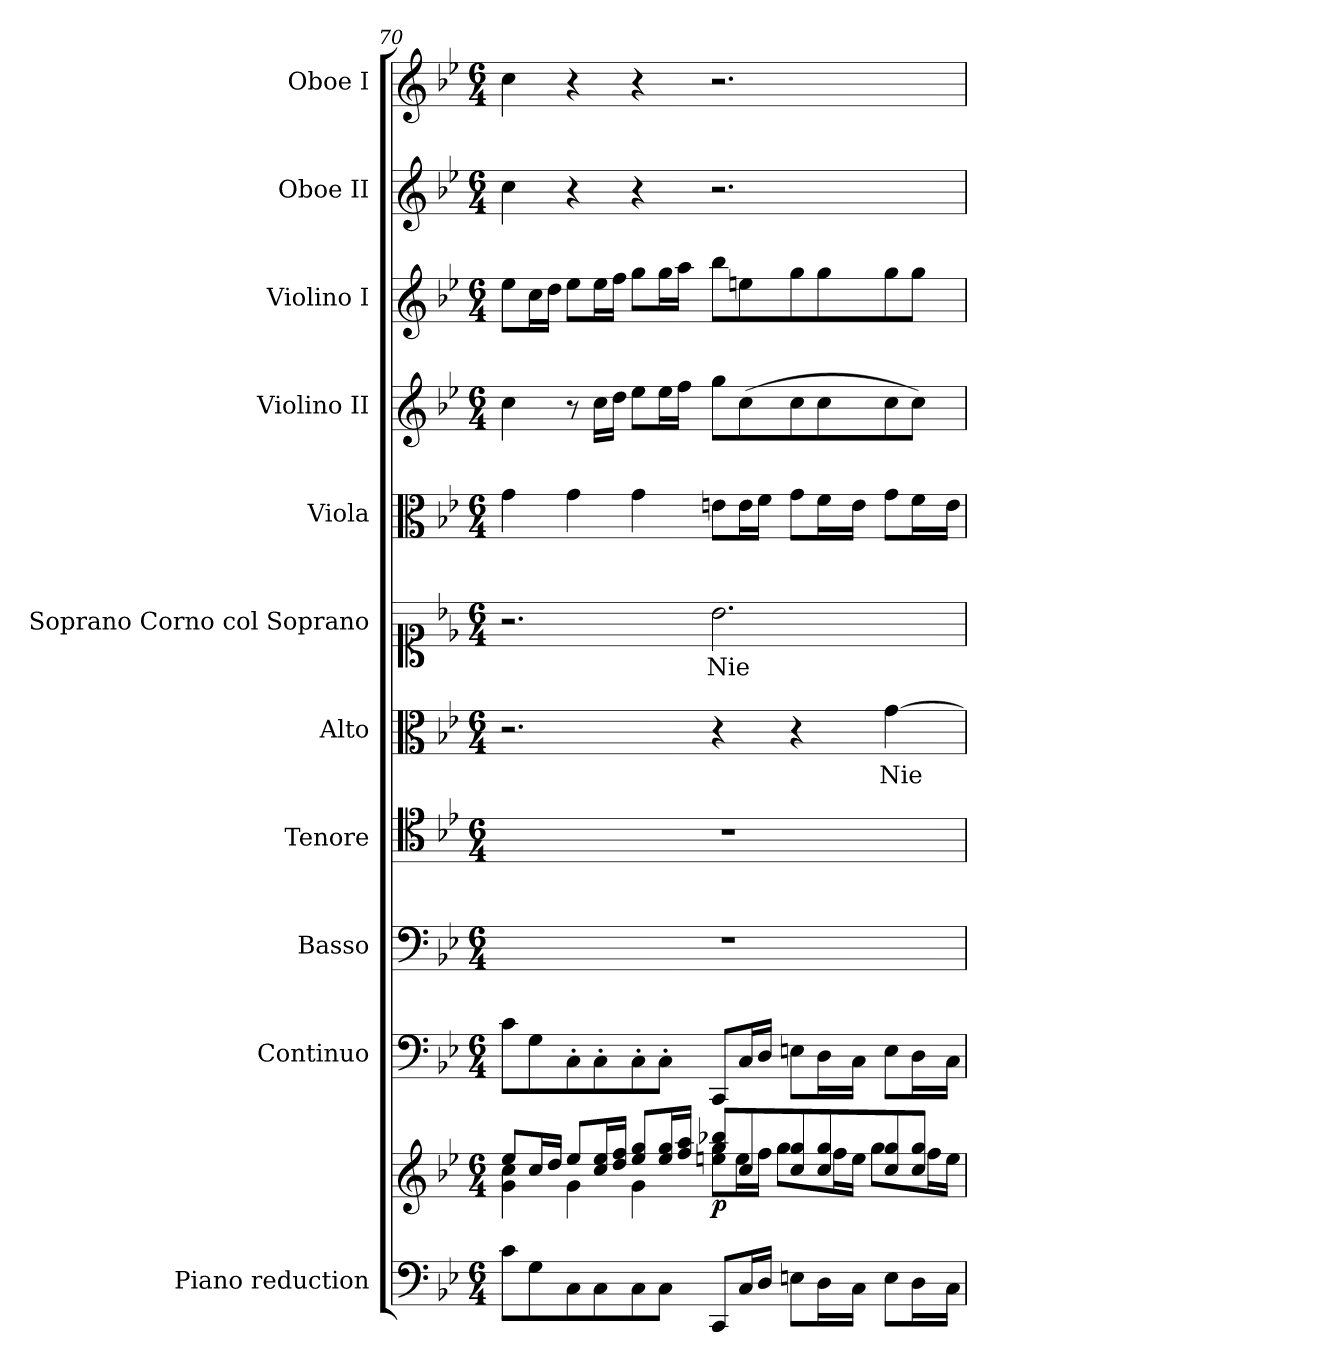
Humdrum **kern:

**kern	**kern	**dynam	**kern	**kern	**kern	**kern	**text	**kern	**text	**kern	**kern	**kern	**kern	**kern
*part11	*part11	*part11	*part10	*part9	*part8	*part7	*part7	*part6	*part6	*part5	*part4	*part3	*part2	*part1
*staff12	*staff11	*staff11/12	*staff10	*staff9	*staff8	*staff7	*staff7	*staff6	*staff6	*staff5	*staff4	*staff3	*staff2	*staff1
*I"Piano reduction	*	*	*I"Continuo	*I"Basso	*I"Tenore	*I"Alto	*	*I"Soprano Corno col Soprano	*	*I"Viola	*I"Violino II	*I"Violino I	*I"Oboe II	*I"Oboe I
*I'Pno	*	*	*	*	*	*	*	*	*	*I'Vla	*I'Vln	*I'Vln	*I'Ob	*I'Ob
!!LO:PB:g=z
*clefF4	*clefG2	*	*clefF4	*clefF4	*clefC4	*clefC3	*	*clefC1	*	*clefC3	*clefG2	*clefG2	*clefG2	*clefG2
*k[b-e-]	*k[b-e-]	*	*k[b-e-]	*k[b-e-]	*k[b-e-]	*k[b-e-]	*	*k[b-e-]	*	*k[b-e-]	*k[b-e-]	*k[b-e-]	*k[b-e-]	*k[b-e-]
*M6/4	*M6/4	*	*M6/4	*M6/4	*M6/4	*M6/4	*	*M6/4	*	*M6/4	*M6/4	*M6/4	*M6/4	*M6/4
=70	=70	=70	=70	=70	=70	=70	=70	=70	=70	=70	=70	=70	=70	=70
*	*^	*	*	*	*	*	*	*	*	*	*	*	*	*
8c\L	8ee-/L	4g\ 4cc\	.	8c\L	1.r	1.r	2.r	.	2.r	.	4g\	4cc\	8ee-\L	4cc\	4cc\
8G\	16cc/L	.	.	8G\	.	.	.	.	.	.	.	.	16cc\L	.	.
.	16dd/JJ	.	.	.	.	.	.	.	.	.	.	.	16dd\JJ	.	.
8C\	8ee-/L	4g\	.	8C'\	.	.	.	.	.	.	4g\	8r	8ee-\L	4r	4r
8C\	16cc/ 16ee-/L	.	.	8C'\	.	.	.	.	.	.	.	16cc\LL	16ee-\L	.	.
.	16dd/ 16ff/JJ	.	.	.	.	.	.	.	.	.	.	16dd\JJ	16ff\JJ	.	.
8C\	8ee-/ 8gg/L	4g\	.	8C'\	.	.	.	.	.	.	4g\	8ee-\L	8gg\L	4r	4r
8C\J	16ee-/ 16gg/L	.	.	8C'\J	.	.	.	.	.	.	.	16ee-\L	16gg\L	.	.
.	16ff/ 16aa/JJ	.	.	.	.	.	.	.	.	.	.	16ff\JJ	16aa\JJ	.	.
!	!	!	!LO:DY:b	!	!	!	!	!	!	!LO:LY:b	!	!	!	!	!
8CC/L	8gg/ 8bb-X/L	8een\ 8gg\L	p	8CC/L	.	.	4r	.	2.b-\	Nie-	8en\L	8gg\L	8bb-\L	2.r	2.r
16C/L	8cc/	16ee\L	.	16C/L	.	.	.	.	.	.	16e\L	(>8cc\	8een\	.	.
16D/JJ	.	16ff\JJ	.	16D/JJ	.	.	.	.	.	.	16f\JJ	.	.	.	.
8En\L	8cc/ 8gg/	8gg\L	.	8En\L	.	.	4r	.	.	.	8g\L	8cc\	8gg\	.	.
16D\L	8cc/ 8gg/	16ff\L	.	16D\L	.	.	.	.	.	.	16f\L	8cc\	8gg\	.	.
16C\JJ	.	16ee\JJ	.	16C\JJ	.	.	.	.	.	.	16e\JJ	.	.	.	.
!	!	!	!	!	!	!	!	!LO:LY:b	!	!	!	!	!	!	!
8E\L	8cc/ 8gg/	8gg\L	.	8E\L	.	.	[4g\	Nie-	.	.	8g\L	8cc\	8gg\	.	.
16D\L	8cc/ 8gg/J	16ff\L	.	16D\L	.	.	.	.	.	.	16f\L	8cc\J)	8gg\J	.	.
16C\JJ	.	16ee\JJ	.	16C\JJ	.	.	.	.	.	.	16e\JJ	.	.	.	.
*	*v	*v	*	*	*	*	*	*	*	*	*	*	*	*	*
=	=	=	=	=	=	=	=	=	=	=	=	=	=	=
*-	*-	*-	*-	*-	*-	*-	*-	*-	*-	*-	*-	*-	*-	*-
